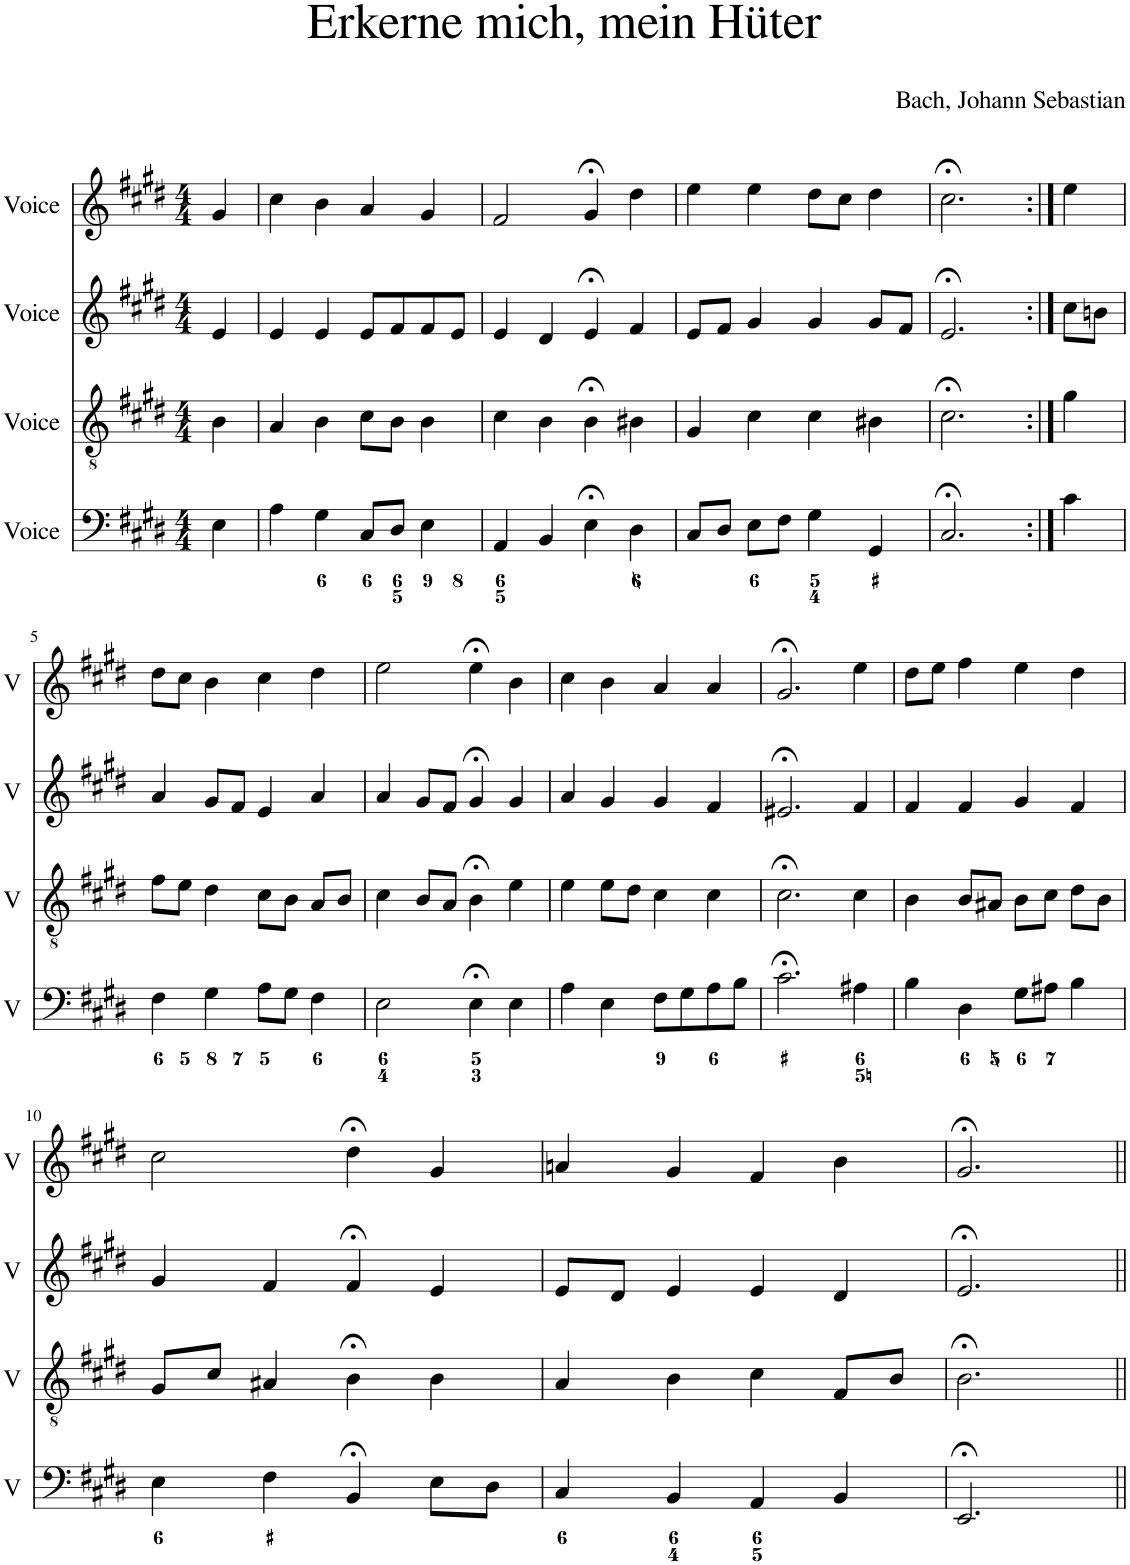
**kern	**kern	**kern	**kern
*part4	*part3	*part2	*part1
*staff4	*staff3	*staff2	*staff1
*I"Voice	*I"Voice	*I"Voice	*I"Voice
*I'V	*I'V	*I'V	*I'V
*clefF4	*clefGv2	*clefG2	*clefG2
*k[f#c#g#d#]	*k[f#c#g#d#]	*k[f#c#g#d#]	*k[f#c#g#d#]
*M4/4	*M4/4	*M4/4	*M4/4
=	=	=	=
4E\	4B\	4e/	4g#/
=1	=1	=1	=1
4A\	4A/	4e/	4cc#\
4G#\	4B\	4e/	4b\
8C#/L	8c#\L	8e/L	4a/
8D#/J	8B\J	8f#/	.
4E\	4B\	8f#/	4g#/
.	.	8e/J	.
=2	=2	=2	=2
4AA/	4c#\	4e/	2f#/
4BB/	4B\	4d#/	.
4E;<\	4B;<\	4e;</	4g#;</
4D#\	4B#X\	4f#/	4dd#\
=3	=3	=3	=3
8C#/L	4G#/	8e/L	4ee\
8D#/J	.	8f#/J	.
8E\L	4c#\	4g#/	4ee\
8F#\J	.	.	.
4G#\	4c#\	4g#/	8dd#\L
.	.	.	8cc#\J
4GG#/	4B#X\	8g#/L	4dd#\
.	.	8f#/J	.
=4	=4	=4	=4
2.C#;</	2.c#;<\	2.e;</	2.cc#;<\
=4X1:|!	=4X1:|!	=4X1:|!	=4X1:|!
4c#\	4g#\	8cc#\L	4ee\
.	.	8bn\J	.
!!LO:LB:g=z
=5	=5	=5	=5
4F#\	8f#\L	4a/	8dd#\L
.	8e\J	.	8cc#\J
4G#\	4d#\	8g#/L	4b\
.	.	8f#/J	.
8A\L	8c#\L	4e/	4cc#\
8G#\J	8B\J	.	.
4F#\	8A/L	4a/	4dd#\
.	8B/J	.	.
=6	=6	=6	=6
2E\	4c#\	4a/	2ee\
.	8B/L	8g#/L	.
.	8A/J	8f#/J	.
4E;<\	4B;<\	4g#;</	4ee;<\
4E\	4e\	4g#/	4b\
=7	=7	=7	=7
4A\	4e\	4a/	4cc#\
4E\	8e\L	4g#/	4b\
.	8d#\J	.	.
8F#\L	4c#\	4g#/	4a/
8G#\	.	.	.
8A\	4c#\	4f#/	4a/
8B\J	.	.	.
=8	=8	=8	=8
2.c#;<\	2.c#;<\	2.e#X;</	2.g#;</
4A#X\	4c#\	4f#/	4ee\
=9	=9	=9	=9
4B\	4B\	4f#/	8dd#\L
.	.	.	8ee\J
4D#\	8B/L	4f#/	4ff#\
.	8A#X/J	.	.
8G#\L	8B\L	4g#/	4ee\
8A#X\J	8c#\J	.	.
4B\	8d#\L	4f#/	4dd#\
.	8B\J	.	.
!!LO:LB:g=z
=10	=10	=10	=10
4E\	8G#/L	4g#/	2cc#\
.	8c#/J	.	.
4F#\	4A#X/	4f#/	.
4BB;</	4B;<\	4f#;</	4dd#;<\
8E\L	4B\	4e/	4g#/
8D#\J	.	.	.
=11	=11	=11	=11
4C#/	4A/	8e/L	4an/
.	.	8d#/J	.
4BB/	4B\	4e/	4g#/
4AA/	4c#\	4e/	4f#/
4BB/	8F#/L	4d#/	4b\
.	8B/J	.	.
=12	=12	=12	=12
2.EE;</	2.B;<\	2.e;</	2.g#;</
=||	=||	=||	=||
*-	*-	*-	*-
